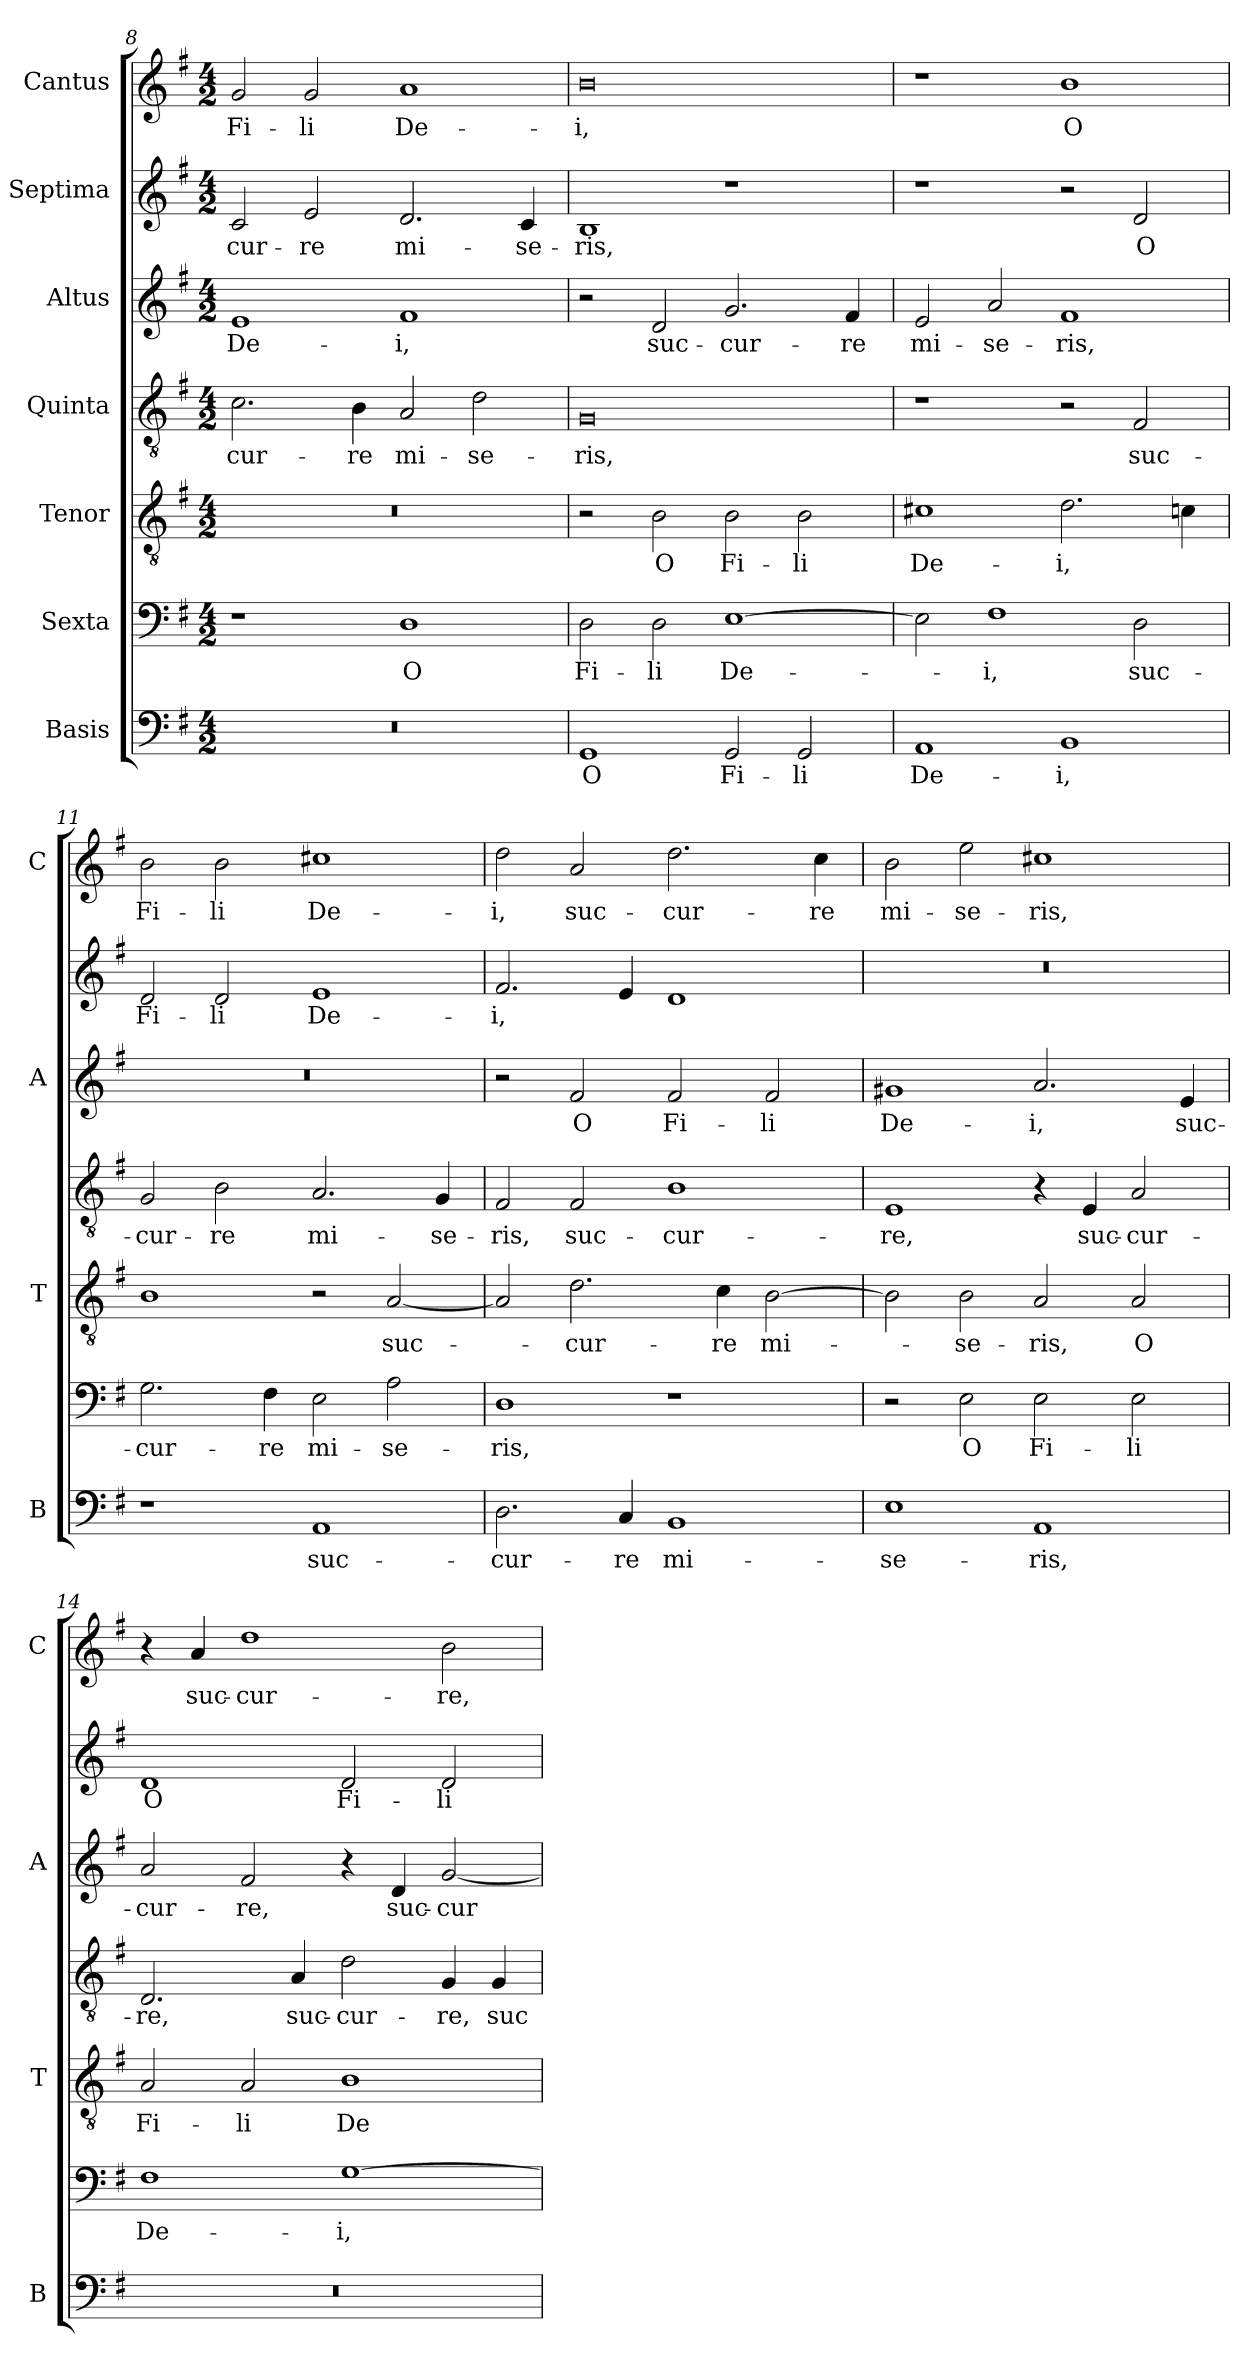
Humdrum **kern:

**kern	**text	**kern	**text	**kern	**text	**kern	**text	**kern	**text	**kern	**text	**kern	**text
*part7	*part7	*part6	*part6	*part5	*part5	*part4	*part4	*part3	*part3	*part2	*part2	*part1	*part1
*staff7	*staff7	*staff6	*staff6	*staff5	*staff5	*staff4	*staff4	*staff3	*staff3	*staff2	*staff2	*staff1	*staff1
*I"Basis	*	*I"Sexta	*	*I"Tenor	*	*I"Quinta	*	*I"Altus	*	*I"Septima	*	*I"Cantus	*
*I'B	*	*	*	*I'T	*	*	*	*I'A	*	*	*	*I'C	*
*clefF4	*	*clefF4	*	*clefGv2	*	*clefGv2	*	*clefG2	*	*clefG2	*	*clefG2	*
*k[f#]	*	*k[f#]	*	*k[f#]	*	*k[f#]	*	*k[f#]	*	*k[f#]	*	*k[f#]	*
*G:	*	*G:	*	*G:	*	*G:	*	*G:	*	*G:	*	*G:	*
*M4/2	*	*M4/2	*	*M4/2	*	*M4/2	*	*M4/2	*	*M4/2	*	*M4/2	*
=8	=8	=8	=8	=8	=8	=8	=8	=8	=8	=8	=8	=8	=8
!	!	!	!	!	!	!	!LO:LY:b	!	!LO:LY:b	!	!LO:LY:b	!	!LO:LY:b
0r	.	1r	.	0r	.	2.c\	-cur-	1e	De-	2c/	-cur-	2g/	Fi-
!	!	!	!	!	!	!	!	!	!	!	!LO:LY:b	!	!LO:LY:b
.	.	.	.	.	.	.	.	.	.	2e/	-re	2g/	-li
!	!	!	!	!	!	!	!LO:LY:b	!	!	!	!	!	!
.	.	.	.	.	.	4B\	-re	.	.	.	.	.	.
!	!	!	!LO:LY:b	!	!	!	!LO:LY:b	!	!LO:LY:b	!	!LO:LY:b	!	!LO:LY:b
.	.	1D	O	.	.	2A/	mi-	1f#	-i,	2.d/	mi-	1a	De-
!	!	!	!	!	!	!	!LO:LY:b	!	!	!	!	!	!
.	.	.	.	.	.	2d\	-se-	.	.	.	.	.	.
!	!	!	!	!	!	!	!	!	!	!	!LO:LY:b	!	!
.	.	.	.	.	.	.	.	.	.	4c/	-se-	.	.
=9	=9	=9	=9	=9	=9	=9	=9	=9	=9	=9	=9	=9	=9
!	!LO:LY:b	!	!LO:LY:b	!	!	!	!LO:LY:b	!	!	!	!LO:LY:b	!	!LO:LY:b
1GG	O	2D\	Fi-	2r	.	0G	-ris,	2r	.	1B	-ris,	0b	-i,
!	!	!	!LO:LY:b	!	!LO:LY:b	!	!	!	!LO:LY:b	!	!	!	!
.	.	2D\	-li	2B\	O	.	.	2d/	suc-	.	.	.	.
!	!LO:LY:b	!	!LO:LY:b	!	!LO:LY:b	!	!	!	!LO:LY:b	!	!	!	!
2GG/	Fi-	[1E	De-	2B\	Fi-	.	.	2.g/	-cur-	1r	.	.	.
!	!LO:LY:b	!	!	!	!LO:LY:b	!	!	!	!	!	!	!	!
2GG/	-li	.	.	2B\	-li	.	.	.	.	.	.	.	.
!	!	!	!	!	!	!	!	!	!LO:LY:b	!	!	!	!
.	.	.	.	.	.	.	.	4f#/	-re	.	.	.	.
=10	=10	=10	=10	=10	=10	=10	=10	=10	=10	=10	=10	=10	=10
!	!LO:LY:b	!	!	!	!LO:LY:b	!	!	!	!LO:LY:b	!	!	!	!
1AA	De-	2E\]	.	1c#X	De-	1r	.	2e/	mi-	1r	.	1r	.
!	!	!	!LO:LY:b	!	!	!	!	!	!LO:LY:b	!	!	!	!
.	.	1F#	-i,	.	.	.	.	2a/	-se-	.	.	.	.
!	!LO:LY:b	!	!	!	!LO:LY:b	!	!	!	!LO:LY:b	!	!	!	!LO:LY:b
1BB	-i,	.	.	2.d\	-i,	2r	.	1f#	-ris,	2r	.	1b	O
!	!	!	!LO:LY:b	!	!	!	!LO:LY:b	!	!	!	!LO:LY:b	!	!
.	.	2D\	suc-	.	.	2F#/	suc-	.	.	2d/	O	.	.
.	.	.	.	4cn\	.	.	.	.	.	.	.	.	.
!!LO:PB:g=z
=11	=11	=11	=11	=11	=11	=11	=11	=11	=11	=11	=11	=11	=11
!	!	!	!LO:LY:b	!	!	!	!LO:LY:b	!	!	!	!LO:LY:b	!	!LO:LY:b
1r	.	2.G\	-cur-	1B	.	2G/	-cur-	0r	.	2d/	Fi-	2b\	Fi-
!	!	!	!	!	!	!	!LO:LY:b	!	!	!	!LO:LY:b	!	!LO:LY:b
.	.	.	.	.	.	2B\	-re	.	.	2d/	-li	2b\	-li
!	!	!	!LO:LY:b	!	!	!	!	!	!	!	!	!	!
.	.	4F#\	-re	.	.	.	.	.	.	.	.	.	.
!	!LO:LY:b	!	!LO:LY:b	!	!	!	!LO:LY:b	!	!	!	!LO:LY:b	!	!LO:LY:b
1AA	suc-	2E\	mi-	2r	.	2.A/	mi-	.	.	1e	De-	1cc#X	De-
!	!	!	!LO:LY:b	!	!LO:LY:b	!	!	!	!	!	!	!	!
.	.	2A\	-se-	[2A/	suc-	.	.	.	.	.	.	.	.
!	!	!	!	!	!	!	!LO:LY:b	!	!	!	!	!	!
.	.	.	.	.	.	4G/	-se-	.	.	.	.	.	.
=12	=12	=12	=12	=12	=12	=12	=12	=12	=12	=12	=12	=12	=12
!	!LO:LY:b	!	!LO:LY:b	!	!	!	!LO:LY:b	!	!	!	!LO:LY:b	!	!LO:LY:b
2.D\	-cur-	1D	-ris,	2A/]	.	2F#/	-ris,	2r	.	2.f#/	-i,	2dd\	-i,
!	!	!	!	!	!LO:LY:b	!	!LO:LY:b	!	!LO:LY:b	!	!	!	!LO:LY:b
.	.	.	.	2.d\	-cur-	2F#/	suc-	2f#/	O	.	.	2a/	suc-
!	!LO:LY:b	!	!	!	!	!	!	!	!	!	!	!	!
4C/	-re	.	.	.	.	.	.	.	.	4e/	.	.	.
!	!LO:LY:b	!	!	!	!	!	!LO:LY:b	!	!LO:LY:b	!	!	!	!LO:LY:b
1BB	mi-	1r	.	.	.	1B	-cur-	2f#/	Fi-	1d	.	2.dd\	-cur-
!	!	!	!	!	!LO:LY:b	!	!	!	!	!	!	!	!
.	.	.	.	4c\	-re	.	.	.	.	.	.	.	.
!	!	!	!	!	!LO:LY:b	!	!	!	!LO:LY:b	!	!	!	!
.	.	.	.	[2B\	mi-	.	.	2f#/	-li	.	.	.	.
!	!	!	!	!	!	!	!	!	!	!	!	!	!LO:LY:b
.	.	.	.	.	.	.	.	.	.	.	.	4cc\	-re
=13	=13	=13	=13	=13	=13	=13	=13	=13	=13	=13	=13	=13	=13
!	!LO:LY:b	!	!	!	!	!	!LO:LY:b	!	!LO:LY:b	!	!	!	!LO:LY:b
1E	-se-	2r	.	2B\]	.	1E	-re,	1g#X	De-	0r	.	2b\	mi-
!	!	!	!LO:LY:b	!	!LO:LY:b	!	!	!	!	!	!	!	!LO:LY:b
.	.	2E\	O	2B\	-se-	.	.	.	.	.	.	2ee\	-se-
!	!LO:LY:b	!	!LO:LY:b	!	!LO:LY:b	!	!	!	!LO:LY:b	!	!	!	!LO:LY:b
1AA	-ris,	2E\	Fi-	2A/	-ris,	4r	.	2.a/	-i,	.	.	1cc#X	-ris,
!	!	!	!	!	!	!	!LO:LY:b	!	!	!	!	!	!
.	.	.	.	.	.	4E/	suc-	.	.	.	.	.	.
!	!	!	!LO:LY:b	!	!LO:LY:b	!	!LO:LY:b	!	!	!	!	!	!
.	.	2E\	-li	2A/	O	2A/	-cur-	.	.	.	.	.	.
!	!	!	!	!	!	!	!	!	!LO:LY:b	!	!	!	!
.	.	.	.	.	.	.	.	4e/	suc-	.	.	.	.
=14	=14	=14	=14	=14	=14	=14	=14	=14	=14	=14	=14	=14	=14
!	!	!	!LO:LY:b	!	!LO:LY:b	!	!LO:LY:b	!	!LO:LY:b	!	!LO:LY:b	!	!
0r	.	1F#	De-	2A/	Fi-	2.D/	-re,	2a/	-cur-	1d	O	4r	.
!	!	!	!	!	!	!	!	!	!	!	!	!	!LO:LY:b
.	.	.	.	.	.	.	.	.	.	.	.	4a/	suc-
!	!	!	!	!	!LO:LY:b	!	!	!	!LO:LY:b	!	!	!	!LO:LY:b
.	.	.	.	2A/	-li	.	.	2f#/	-re,	.	.	1dd	-cur-
!	!	!	!	!	!	!	!LO:LY:b	!	!	!	!	!	!
.	.	.	.	.	.	4A/	suc-	.	.	.	.	.	.
!	!	!	!LO:LY:b	!	!LO:LY:b	!	!LO:LY:b	!	!	!	!LO:LY:b	!	!
.	.	[1G	-i,	1B	De-	2d\	-cur-	4r	.	2d/	Fi-	.	.
!	!	!	!	!	!	!	!	!	!LO:LY:b	!	!	!	!
.	.	.	.	.	.	.	.	4d/	suc-	.	.	.	.
!	!	!	!	!	!	!	!LO:LY:b	!	!LO:LY:b	!	!LO:LY:b	!	!LO:LY:b
.	.	.	.	.	.	4G/	-re,	[2g/	-cur-	2d/	-li	2b\	-re,
!	!	!	!	!	!	!	!LO:LY:b	!	!	!	!	!	!
.	.	.	.	.	.	4G/	suc-	.	.	.	.	.	.
=	=	=	=	=	=	=	=	=	=	=	=	=	=
*-	*-	*-	*-	*-	*-	*-	*-	*-	*-	*-	*-	*-	*-
